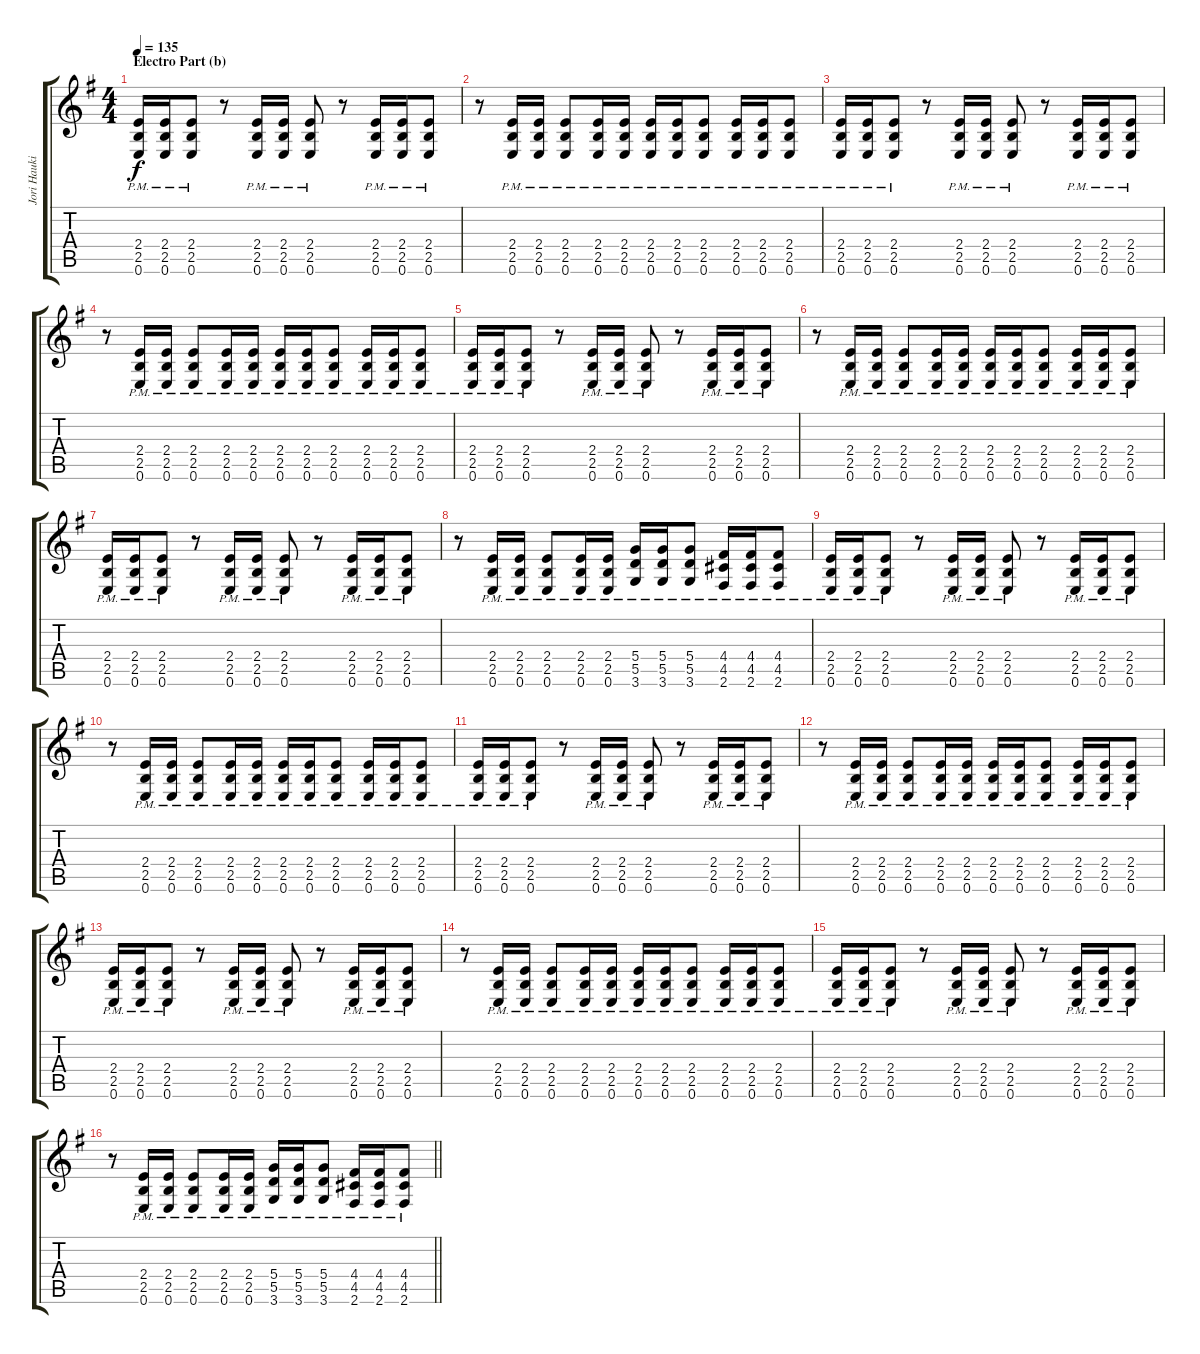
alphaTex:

\track ("Jori Haukio (guitar)" "Jori Hauki") {instrument distortionguitar}
\staff {score tabs}
\tuning (E4 B3 G3 D3 A2 E2) {hide}
\ts (4 4)
\section ("" "Electro Part (b)")
\tempo 135
\clef g2
\ks eminor
(2.4{pm} 2.5{pm} 0.6{pm}).16{dy f} (2.4{pm} 2.5{pm} 0.6{pm}).16 (2.4{pm} 2.5{pm} 0.6{pm}).8 r.8 (2.4{pm} 2.5{pm} 0.6{pm}).16 (2.4{pm} 2.5{pm} 0.6{pm}).16 (2.4{pm} 2.5{pm} 0.6{pm}).8 r.8 (2.4{pm} 2.5{pm} 0.6{pm}).16 (2.4{pm} 2.5{pm} 0.6{pm}).16 (2.4{pm} 2.5{pm} 0.6{pm}).8 |
r.8 (2.4{pm} 2.5{pm} 0.6{pm}).16 (2.4{pm} 2.5{pm} 0.6{pm}).16 (2.4{pm} 2.5{pm} 0.6{pm}).8 (2.4{pm} 2.5{pm} 0.6{pm}).16 (2.4{pm} 2.5{pm} 0.6{pm}).16 (2.4{pm} 2.5{pm} 0.6{pm}).16 (2.4{pm} 2.5{pm} 0.6{pm}).16 (2.4{pm} 2.5{pm} 0.6{pm}).8 (2.4{pm} 2.5{pm} 0.6{pm}).16 (2.4{pm} 2.5{pm} 0.6{pm}).16 (2.4{pm} 2.5{pm} 0.6{pm}).8 |
(2.4{pm} 2.5{pm} 0.6{pm}).16 (2.4{pm} 2.5{pm} 0.6{pm}).16 (2.4{pm} 2.5{pm} 0.6{pm}).8 r.8 (2.4{pm} 2.5{pm} 0.6{pm}).16 (2.4{pm} 2.5{pm} 0.6{pm}).16 (2.4{pm} 2.5{pm} 0.6{pm}).8 r.8 (2.4{pm} 2.5{pm} 0.6{pm}).16 (2.4{pm} 2.5{pm} 0.6{pm}).16 (2.4{pm} 2.5{pm} 0.6{pm}).8 |
r.8 (2.4{pm} 2.5{pm} 0.6{pm}).16 (2.4{pm} 2.5{pm} 0.6{pm}).16 (2.4{pm} 2.5{pm} 0.6{pm}).8 (2.4{pm} 2.5{pm} 0.6{pm}).16 (2.4{pm} 2.5{pm} 0.6{pm}).16 (2.4{pm} 2.5{pm} 0.6{pm}).16 (2.4{pm} 2.5{pm} 0.6{pm}).16 (2.4{pm} 2.5{pm} 0.6{pm}).8 (2.4{pm} 2.5{pm} 0.6{pm}).16 (2.4{pm} 2.5{pm} 0.6{pm}).16 (2.4{pm} 2.5{pm} 0.6{pm}).8 |
(2.4{pm} 2.5{pm} 0.6{pm}).16 (2.4{pm} 2.5{pm} 0.6{pm}).16 (2.4{pm} 2.5{pm} 0.6{pm}).8 r.8 (2.4{pm} 2.5{pm} 0.6{pm}).16 (2.4{pm} 2.5{pm} 0.6{pm}).16 (2.4{pm} 2.5{pm} 0.6{pm}).8 r.8 (2.4{pm} 2.5{pm} 0.6{pm}).16 (2.4{pm} 2.5{pm} 0.6{pm}).16 (2.4{pm} 2.5{pm} 0.6{pm}).8 |
r.8 (2.4{pm} 2.5{pm} 0.6{pm}).16 (2.4{pm} 2.5{pm} 0.6{pm}).16 (2.4{pm} 2.5{pm} 0.6{pm}).8 (2.4{pm} 2.5{pm} 0.6{pm}).16 (2.4{pm} 2.5{pm} 0.6{pm}).16 (2.4{pm} 2.5{pm} 0.6{pm}).16 (2.4{pm} 2.5{pm} 0.6{pm}).16 (2.4{pm} 2.5{pm} 0.6{pm}).8 (2.4{pm} 2.5{pm} 0.6{pm}).16 (2.4{pm} 2.5{pm} 0.6{pm}).16 (2.4{pm} 2.5{pm} 0.6{pm}).8 |
(2.4{pm} 2.5{pm} 0.6{pm}).16 (2.4{pm} 2.5{pm} 0.6{pm}).16 (2.4{pm} 2.5{pm} 0.6{pm}).8 r.8 (2.4{pm} 2.5{pm} 0.6{pm}).16 (2.4{pm} 2.5{pm} 0.6{pm}).16 (2.4{pm} 2.5{pm} 0.6{pm}).8 r.8 (2.4{pm} 2.5{pm} 0.6{pm}).16 (2.4{pm} 2.5{pm} 0.6{pm}).16 (2.4{pm} 2.5{pm} 0.6{pm}).8 |
r.8 (2.4{pm} 2.5{pm} 0.6{pm}).16 (2.4{pm} 2.5{pm} 0.6{pm}).16 (2.4{pm} 2.5{pm} 0.6{pm}).8 (2.4{pm} 2.5{pm} 0.6{pm}).16 (2.4{pm} 2.5{pm} 0.6{pm}).16 (5.4{pm} 5.5{pm} 3.6{pm}).16 (5.4{pm} 5.5{pm} 3.6{pm}).16 (5.4{pm} 5.5{pm} 3.6{pm}).8 (4.4{pm} 4.5{pm} 2.6{pm}).16 (4.4{pm} 4.5{pm} 2.6{pm}).16 (4.4{pm} 4.5{pm} 2.6{pm}).8 |
(2.4{pm} 2.5{pm} 0.6{pm}).16 (2.4{pm} 2.5{pm} 0.6{pm}).16 (2.4{pm} 2.5{pm} 0.6{pm}).8 r.8 (2.4{pm} 2.5{pm} 0.6{pm}).16 (2.4{pm} 2.5{pm} 0.6{pm}).16 (2.4{pm} 2.5{pm} 0.6{pm}).8 r.8 (2.4{pm} 2.5{pm} 0.6{pm}).16 (2.4{pm} 2.5{pm} 0.6{pm}).16 (2.4{pm} 2.5{pm} 0.6{pm}).8 |
r.8 (2.4{pm} 2.5{pm} 0.6{pm}).16 (2.4{pm} 2.5{pm} 0.6{pm}).16 (2.4{pm} 2.5{pm} 0.6{pm}).8 (2.4{pm} 2.5{pm} 0.6{pm}).16 (2.4{pm} 2.5{pm} 0.6{pm}).16 (2.4{pm} 2.5{pm} 0.6{pm}).16 (2.4{pm} 2.5{pm} 0.6{pm}).16 (2.4{pm} 2.5{pm} 0.6{pm}).8 (2.4{pm} 2.5{pm} 0.6{pm}).16 (2.4{pm} 2.5{pm} 0.6{pm}).16 (2.4{pm} 2.5{pm} 0.6{pm}).8 |
(2.4{pm} 2.5{pm} 0.6{pm}).16 (2.4{pm} 2.5{pm} 0.6{pm}).16 (2.4{pm} 2.5{pm} 0.6{pm}).8 r.8 (2.4{pm} 2.5{pm} 0.6{pm}).16 (2.4{pm} 2.5{pm} 0.6{pm}).16 (2.4{pm} 2.5{pm} 0.6{pm}).8 r.8 (2.4{pm} 2.5{pm} 0.6{pm}).16 (2.4{pm} 2.5{pm} 0.6{pm}).16 (2.4{pm} 2.5{pm} 0.6{pm}).8 |
r.8 (2.4{pm} 2.5{pm} 0.6{pm}).16 (2.4{pm} 2.5{pm} 0.6{pm}).16 (2.4{pm} 2.5{pm} 0.6{pm}).8 (2.4{pm} 2.5{pm} 0.6{pm}).16 (2.4{pm} 2.5{pm} 0.6{pm}).16 (2.4{pm} 2.5{pm} 0.6{pm}).16 (2.4{pm} 2.5{pm} 0.6{pm}).16 (2.4{pm} 2.5{pm} 0.6{pm}).8 (2.4{pm} 2.5{pm} 0.6{pm}).16 (2.4{pm} 2.5{pm} 0.6{pm}).16 (2.4{pm} 2.5{pm} 0.6{pm}).8 |
(2.4{pm} 2.5{pm} 0.6{pm}).16 (2.4{pm} 2.5{pm} 0.6{pm}).16 (2.4{pm} 2.5{pm} 0.6{pm}).8 r.8 (2.4{pm} 2.5{pm} 0.6{pm}).16 (2.4{pm} 2.5{pm} 0.6{pm}).16 (2.4{pm} 2.5{pm} 0.6{pm}).8 r.8 (2.4{pm} 2.5{pm} 0.6{pm}).16 (2.4{pm} 2.5{pm} 0.6{pm}).16 (2.4{pm} 2.5{pm} 0.6{pm}).8 |
r.8 (2.4{pm} 2.5{pm} 0.6{pm}).16 (2.4{pm} 2.5{pm} 0.6{pm}).16 (2.4{pm} 2.5{pm} 0.6{pm}).8 (2.4{pm} 2.5{pm} 0.6{pm}).16 (2.4{pm} 2.5{pm} 0.6{pm}).16 (2.4{pm} 2.5{pm} 0.6{pm}).16 (2.4{pm} 2.5{pm} 0.6{pm}).16 (2.4{pm} 2.5{pm} 0.6{pm}).8 (2.4{pm} 2.5{pm} 0.6{pm}).16 (2.4{pm} 2.5{pm} 0.6{pm}).16 (2.4{pm} 2.5{pm} 0.6{pm}).8 |
(2.4{pm} 2.5{pm} 0.6{pm}).16 (2.4{pm} 2.5{pm} 0.6{pm}).16 (2.4{pm} 2.5{pm} 0.6{pm}).8 r.8 (2.4{pm} 2.5{pm} 0.6{pm}).16 (2.4{pm} 2.5{pm} 0.6{pm}).16 (2.4{pm} 2.5{pm} 0.6{pm}).8 r.8 (2.4{pm} 2.5{pm} 0.6{pm}).16 (2.4{pm} 2.5{pm} 0.6{pm}).16 (2.4{pm} 2.5{pm} 0.6{pm}).8 |
\barLineRight lightlight
r.8 (2.4{pm} 2.5{pm} 0.6{pm}).16 (2.4{pm} 2.5{pm} 0.6{pm}).16 (2.4{pm} 2.5{pm} 0.6{pm}).8 (2.4{pm} 2.5{pm} 0.6{pm}).16 (2.4{pm} 2.5{pm} 0.6{pm}).16 (5.4{pm} 5.5{pm} 3.6{pm}).16 (5.4{pm} 5.5{pm} 3.6{pm}).16 (5.4{pm} 5.5{pm} 3.6{pm}).8 (4.4{pm} 4.5{pm} 2.6{pm}).16 (4.4{pm} 4.5{pm} 2.6{pm}).16 (4.4{pm} 4.5{pm} 2.6{pm}).8
